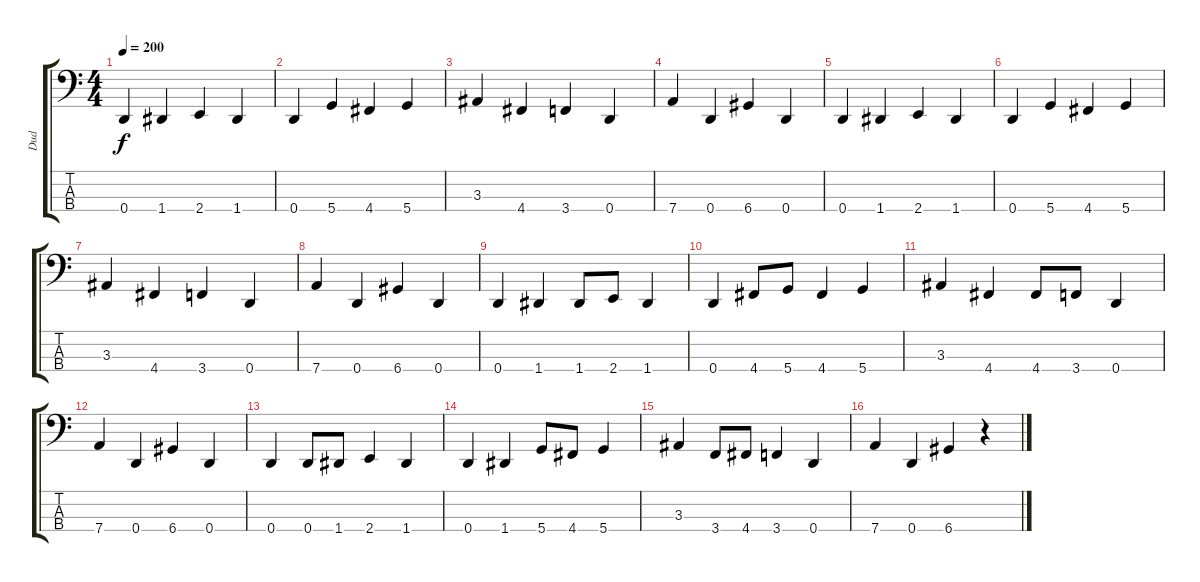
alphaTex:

\track ("Dud" "Dud") {instrument slapbass1}
\staff {score tabs}
\tuning (F2 C2 G1 D1) {hide}
\ts (4 4)
\tempo 200
\clef f4
\ks c
0.4.4{dy f} 1.4.4 2.4.4 1.4.4 |
0.4.4 5.4.4 4.4.4 5.4.4 |
3.3.4 4.4.4 3.4.4 0.4.4 |
7.4.4 0.4.4 6.4.4 0.4.4 |
0.4.4 1.4.4 2.4.4 1.4.4 |
0.4.4 5.4.4 4.4.4 5.4.4 |
3.3.4 4.4.4 3.4.4 0.4.4 |
7.4.4 0.4.4 6.4.4 0.4.4 |
0.4.4 1.4.4 1.4.8 2.4.8 1.4.4 |
0.4.4 4.4.8 5.4.8 4.4.4 5.4.4 |
3.3.4 4.4.4 4.4.8 3.4.8 0.4.4 |
7.4.4 0.4.4 6.4.4 0.4.4 |
0.4.4 0.4.8 1.4.8 2.4.4 1.4.4 |
0.4.4 1.4.4 5.4.8 4.4.8 5.4.4 |
3.3.4 3.4.8 4.4.8 3.4.4 0.4.4 |
7.4.4 0.4.4 6.4.4 r.4
